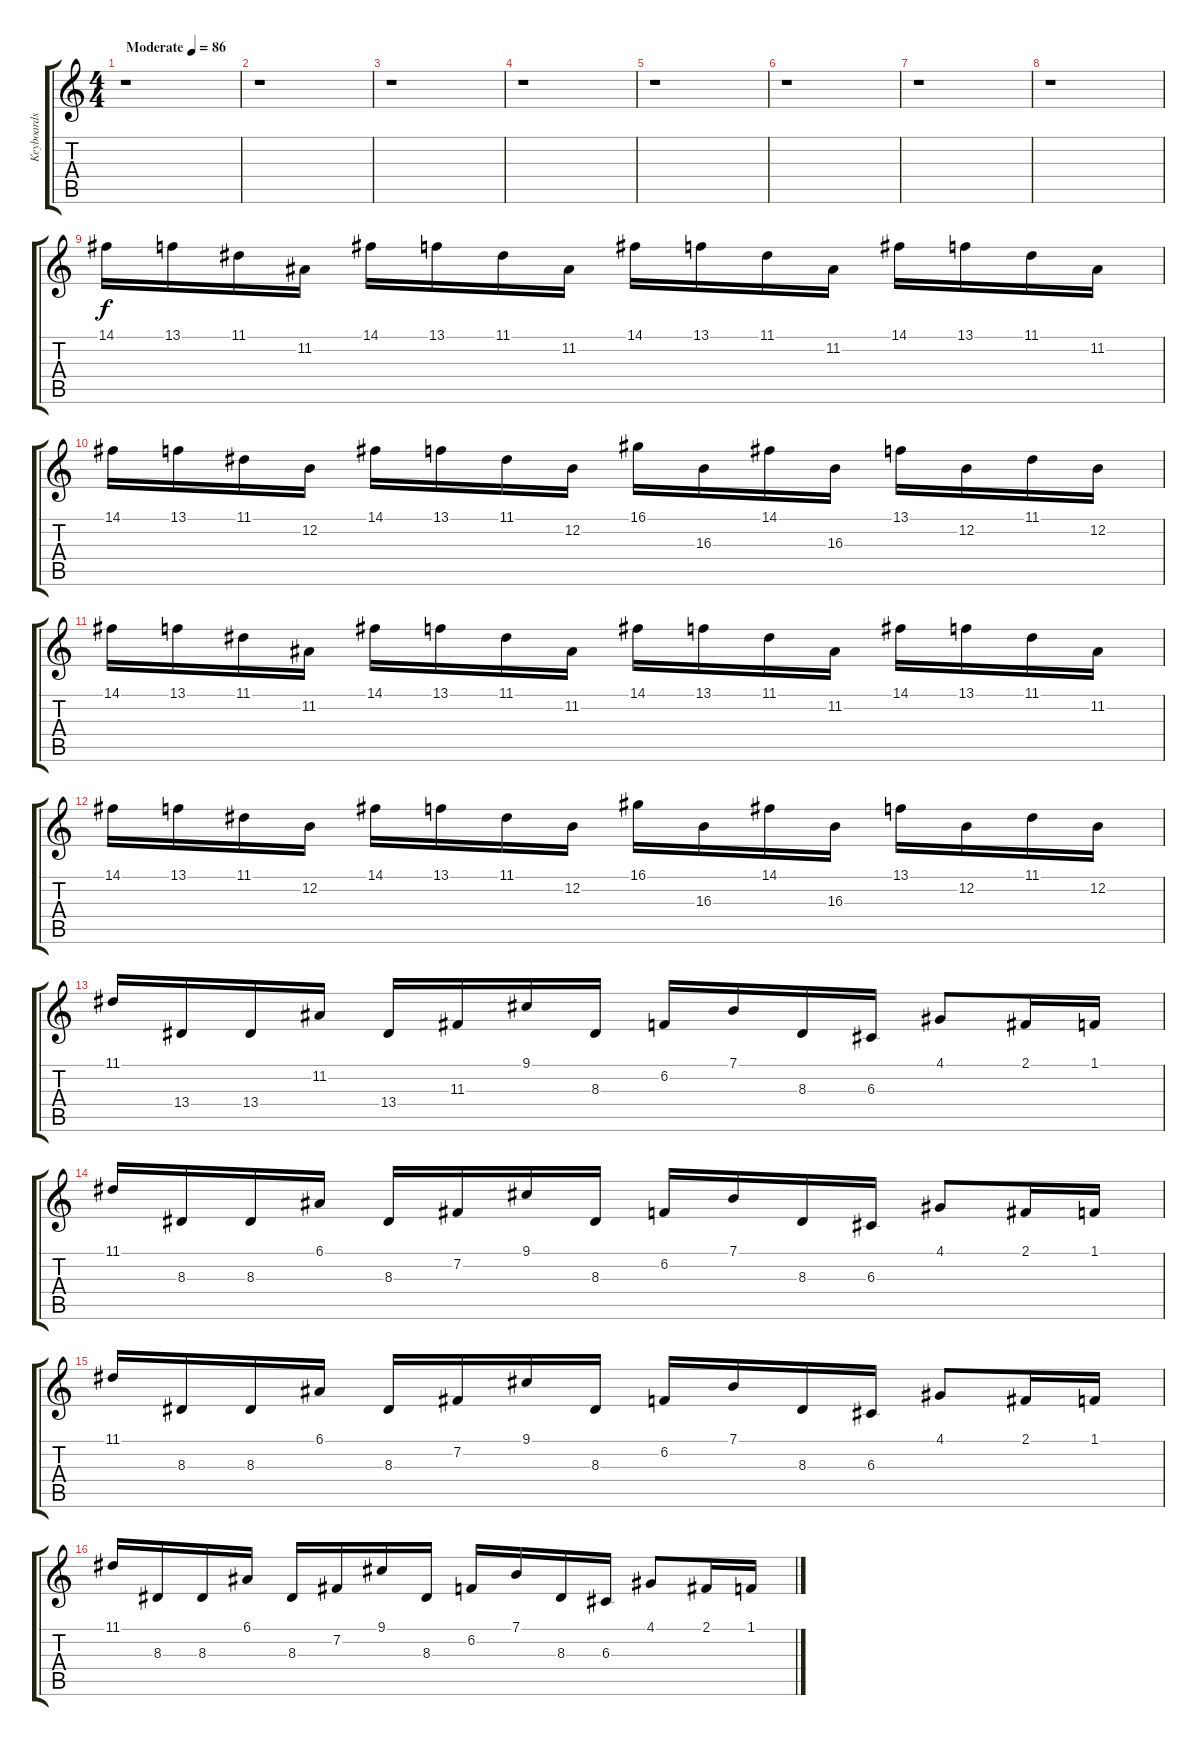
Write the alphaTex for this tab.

\track ("Keyboards" "Keyboards") {instrument fx4atmosphere}
\staff {score tabs}
\tuning (E4 B3 G3 D3 A2 E2) {hide}
\ts (4 4)
\tempo (86 "Moderate")
\clef g2
\ks c
r.1{dy f instrument fx4atmosphere} |
r.1 |
r.1 |
r.1 |
r.1 |
r.1 |
r.1 |
r.1 |
14.1.16 13.1.16 11.1.16 11.2.16 14.1.16 13.1.16 11.1.16 11.2.16 14.1.16 13.1.16 11.1.16 11.2.16 14.1.16 13.1.16 11.1.16 11.2.16 |
14.1.16 13.1.16 11.1.16 12.2.16 14.1.16 13.1.16 11.1.16 12.2.16 16.1.16 16.3.16 14.1.16 16.3.16 13.1.16 12.2.16 11.1.16 12.2.16 |
14.1.16 13.1.16 11.1.16 11.2.16 14.1.16 13.1.16 11.1.16 11.2.16 14.1.16 13.1.16 11.1.16 11.2.16 14.1.16 13.1.16 11.1.16 11.2.16 |
14.1.16 13.1.16 11.1.16 12.2.16 14.1.16 13.1.16 11.1.16 12.2.16 16.1.16 16.3.16 14.1.16 16.3.16 13.1.16 12.2.16 11.1.16 12.2.16 |
11.1.16 13.4.16 13.4.16 11.2.16 13.4.16 11.3.16 9.1.16 8.3.16 6.2.16 7.1.16 8.3.16 6.3.16 4.1.8 2.1.16 1.1.16 |
11.1.16 8.3.16 8.3.16 6.1.16 8.3.16 7.2.16 9.1.16 8.3.16 6.2.16 7.1.16 8.3.16 6.3.16 4.1.8 2.1.16 1.1.16 |
11.1.16 8.3.16 8.3.16 6.1.16 8.3.16 7.2.16 9.1.16 8.3.16 6.2.16 7.1.16 8.3.16 6.3.16 4.1.8 2.1.16 1.1.16 |
11.1.16 8.3.16 8.3.16 6.1.16 8.3.16 7.2.16 9.1.16 8.3.16 6.2.16 7.1.16 8.3.16 6.3.16 4.1.8 2.1.16 1.1.16
